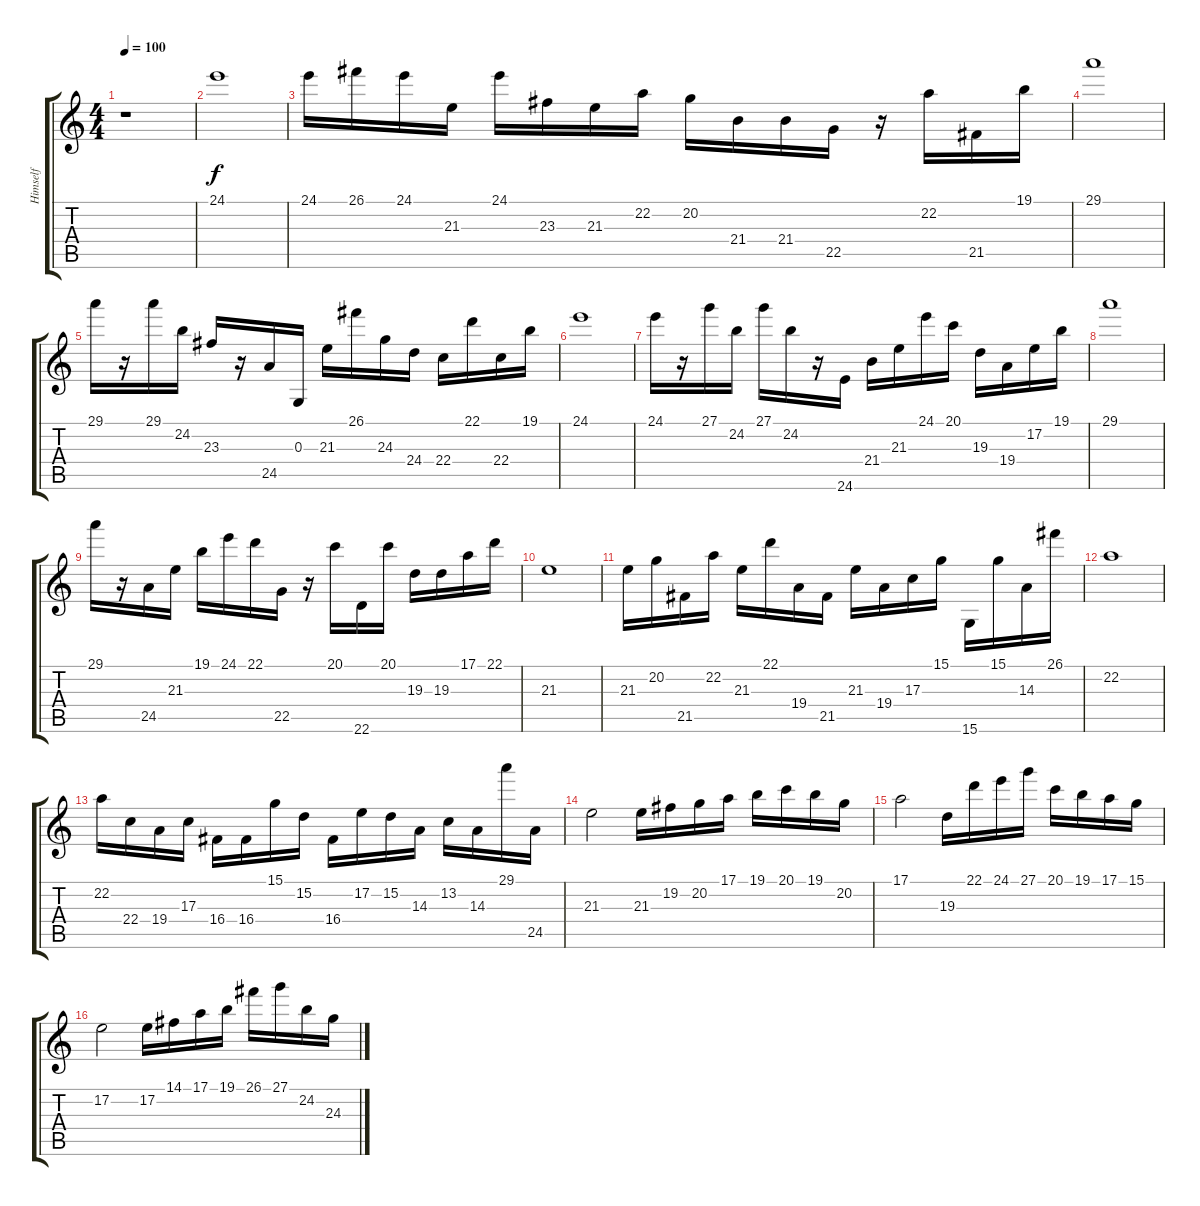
\track ("Himself" "Himself") {instrument synthvoice}
\staff {score tabs}
\tuning (E4 B3 G3 D3 A2 E2) {hide}
\ts (4 4)
\tempo 100
\clef g2
\ks c
r.1{dy f} |
24.1.1 |
24.1.16 26.1.16 24.1.16 21.3.16 24.1.16 23.3.16 21.3.16 22.2.16 20.2.16 21.4.16 21.4.16 22.5.16 r.16 22.2.16 21.5.16 19.1.16 |
29.1.1 |
29.1.16 r.16 29.1.16 24.2.16 23.3.16 r.16 24.5.16 0.3.16 21.3.16 26.1.16 24.3.16 24.4.16 22.4.16 22.1.16 22.4.16 19.1.16 |
24.1.1 |
24.1.16 r.16 27.1.16 24.2.16 27.1.16 24.2.16 r.16 24.6.16 21.4.16 21.3.16 24.1.16 20.1.16 19.3.16 19.4.16 17.2.16 19.1.16 |
29.1.1 |
29.1.16 r.16 24.5.16 21.3.16 19.1.16 24.1.16 22.1.16 22.5.16 r.16 20.1.16 22.6.16 20.1.16 19.3.16 19.3.16 17.1.16 22.1.16 |
21.3.1 |
21.3.16 20.2.16 21.5.16 22.2.16 21.3.16 22.1.16 19.4.16 21.5.16 21.3.16 19.4.16 17.3.16 15.1.16 15.6.16 15.1.16 14.3.16 26.1.16 |
22.2.1 |
22.2.16 22.4.16 19.4.16 17.3.16 16.4.16 16.4.16 15.1.16 15.2.16 16.4.16 17.2.16 15.2.16 14.3.16 13.2.16 14.3.16 29.1.16 24.5.16 |
21.3.2 21.3.16 19.2.16 20.2.16 17.1.16 19.1.16 20.1.16 19.1.16 20.2.16 |
17.1.2 19.3.16 22.1.16 24.1.16 27.1.16 20.1.16 19.1.16 17.1.16 15.1.16 |
17.2.2 17.2.16{volume 16} 14.1.16{volume 16} 17.1.16{volume 15} 19.1.16{volume 15} 26.1.16{volume 15} 27.1.16 24.2.16{volume 15} 24.3.16
